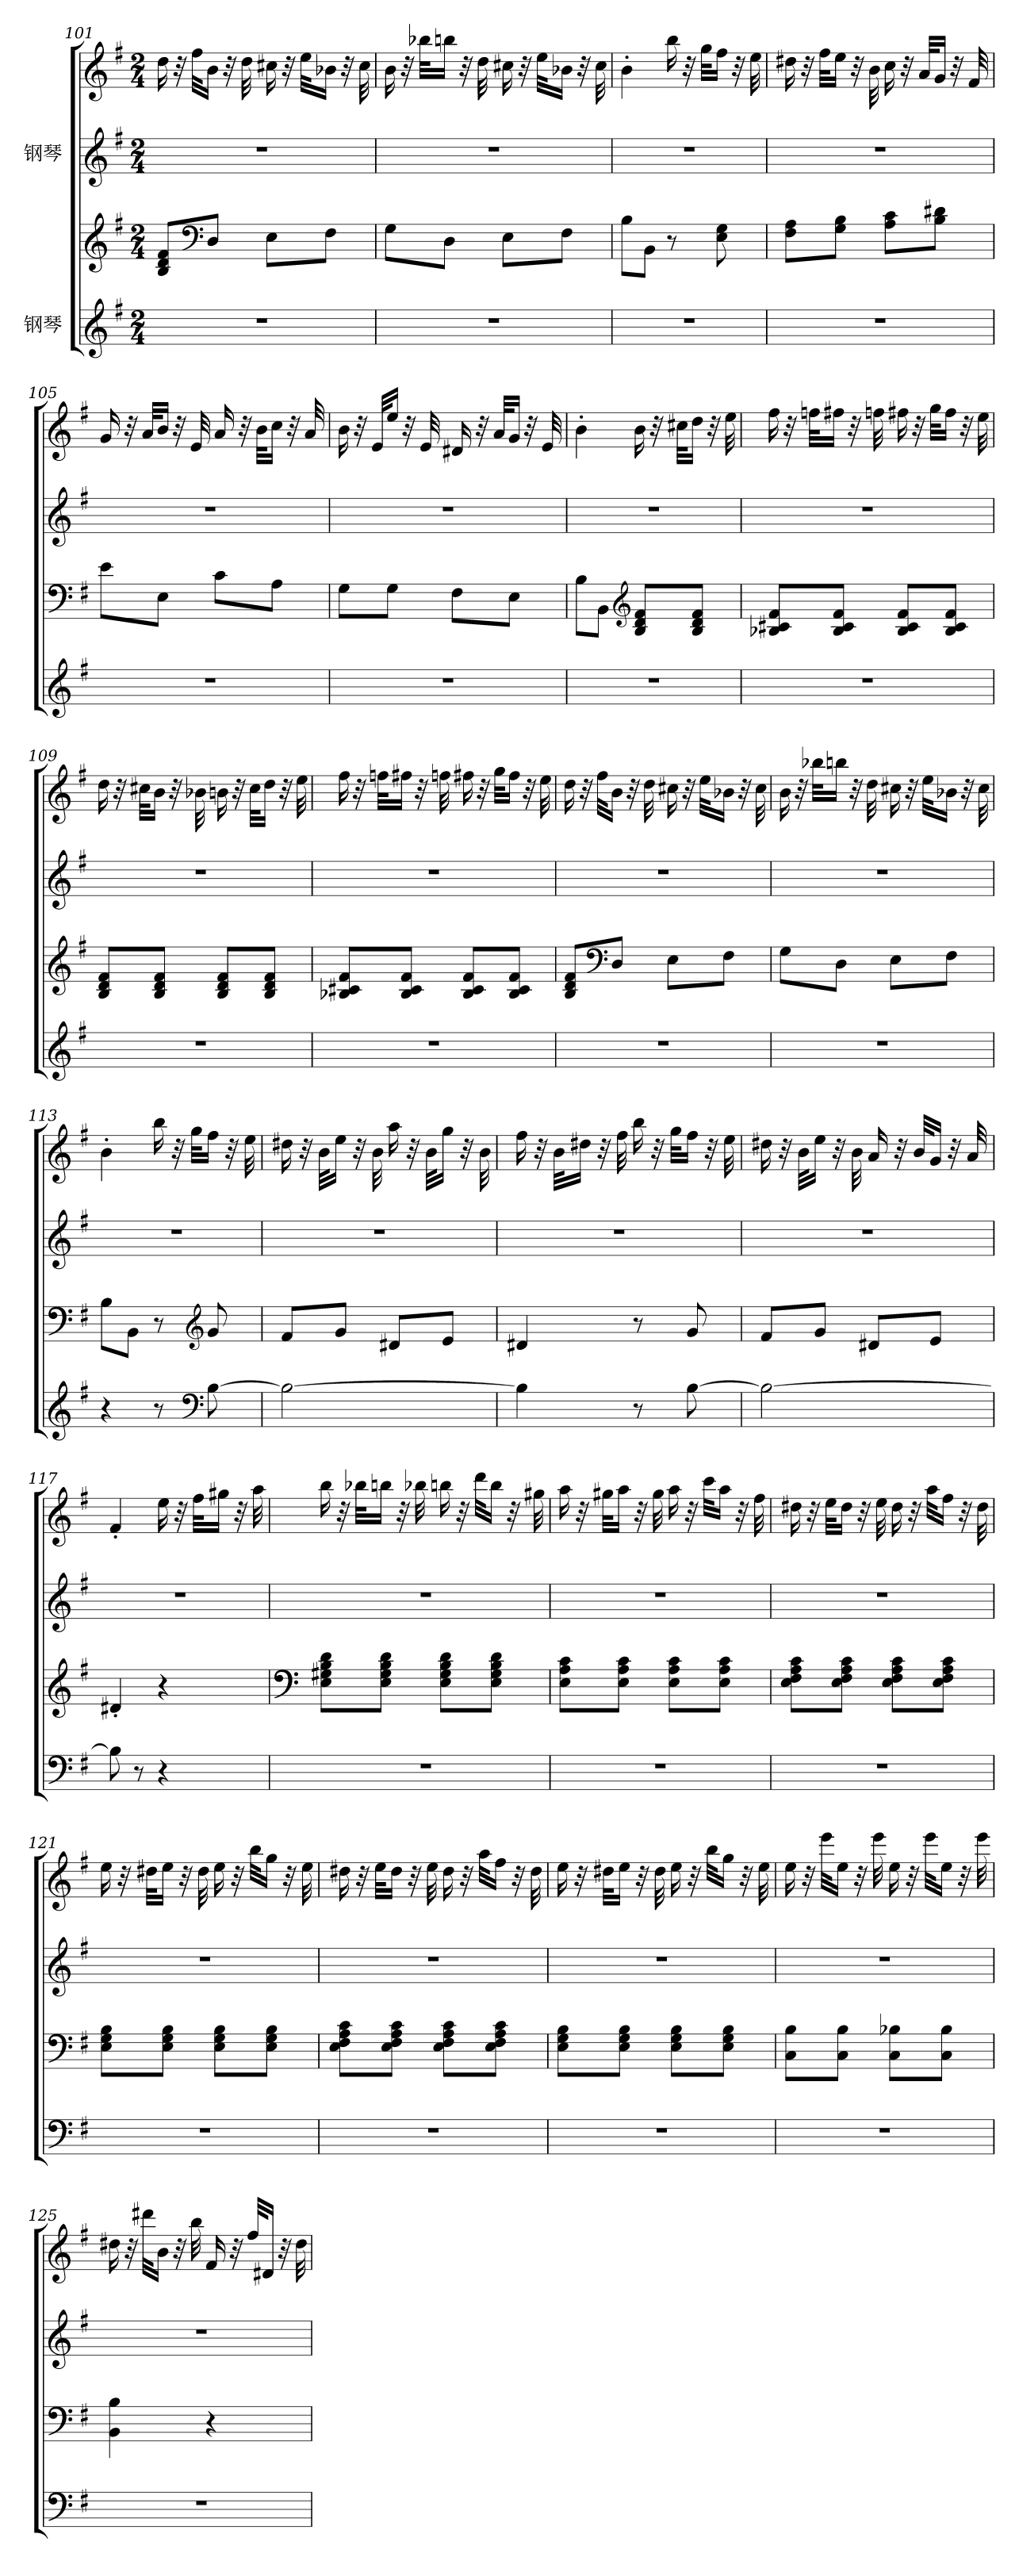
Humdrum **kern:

**kern	**kern	**kern	**kern
*part2	*part2	*part1	*part1
*staff4	*staff3	*staff2	*staff1
*I"钢琴	*	*I"钢琴	*
*clefG2	*clefG2	*clefG2	*clefG2
*k[f#]	*k[f#]	*k[f#]	*k[f#]
*M2/4	*M2/4	*M2/4	*M2/4
=101	=101	=101	=101
2r	8B/ 8d/ 8f#/L	2r	16dd\
.	.	.	32r
.	.	.	32ff#\KLL
*	*clefF4	*	*
.	8D/J	.	16b\JJ
.	.	.	32r
.	.	.	32dd\
.	8E\L	.	16cc#X\
.	.	.	32r
.	.	.	32ee\KLL
.	8F#\J	.	16b-X\JJ
.	.	.	32r
.	.	.	32cc#\
!!LO:LB:g=z
=102	=102	=102	=102
2r	8G\L	2r	16b\
.	.	.	32r
.	.	.	32bb-X\KLL
.	8D\J	.	16bbn\JJ
.	.	.	32r
.	.	.	32dd\
.	8E\L	.	16cc#X\
.	.	.	32r
.	.	.	32ee\KLL
.	8F#\J	.	16b-X\JJ
.	.	.	32r
.	.	.	32cc#\
=103	=103	=103	=103
2r	8B\L	2r	4b'\
.	8BB\J	.	.
.	8r	.	16bb\
.	.	.	32r
.	.	.	32gg\KLL
.	8E\ 8G\	.	16ff#\JJ
.	.	.	32r
.	.	.	32ee\
=104	=104	=104	=104
2r	8F#\ 8A\L	2r	16dd#X\
.	.	.	32r
.	.	.	32ff#\KLL
.	8G\ 8B\J	.	16ee\JJ
.	.	.	32r
.	.	.	32b\
.	8A\ 8c\L	.	16cc\
.	.	.	32r
.	.	.	32a/KLL
.	8B\ 8d#X\J	.	16g/JJ
.	.	.	32r
.	.	.	32f#/
!!LO:PB:g=z
=105	=105	=105	=105
2r	8e\L	2r	16g/
.	.	.	32r
.	.	.	32a/KLL
.	8E\J	.	16b/JJ
.	.	.	32r
.	.	.	32e/
.	8c\L	.	16a/
.	.	.	32r
.	.	.	32b\KLL
.	8A\J	.	16cc\JJ
.	.	.	32r
.	.	.	32a/
=106	=106	=106	=106
2r	8G\L	2r	16b\
.	.	.	32r
.	.	.	32e/KLL
.	8G\J	.	16ee/JJ
.	.	.	32r
.	.	.	32e/
.	8F#\L	.	16d#X/
.	.	.	32r
.	.	.	32a/KLL
.	8E\J	.	16g/JJ
.	.	.	32r
.	.	.	32e/
=107	=107	=107	=107
2r	8B\L	2r	4b'\
.	8BB\J	.	.
*	*clefG2	*	*
.	8B/ 8d/ 8f#/L	.	16b\
.	.	.	32r
.	.	.	32cc#X\KLL
.	8B/ 8d/ 8f#/J	.	16dd\JJ
.	.	.	32r
.	.	.	32ee\
!!LO:LB:g=z
=108	=108	=108	=108
2r	8B-X/ 8c#X/ 8f#/L	2r	16ff#\
.	.	.	32r
.	.	.	32ffn\KLL
.	8B-/ 8c#/ 8f#/J	.	16ff#X\JJ
.	.	.	32r
.	.	.	32ffn\
.	8B-/ 8c#/ 8f#/L	.	16ff#X\
.	.	.	32r
.	.	.	32gg\KLL
.	8B-/ 8c#/ 8f#/J	.	16ff#\JJ
.	.	.	32r
.	.	.	32ee\
=109	=109	=109	=109
2r	8B/ 8d/ 8f#/L	2r	16dd\
.	.	.	32r
.	.	.	32cc#X\KLL
.	8B/ 8d/ 8f#/J	.	16b\JJ
.	.	.	32r
.	.	.	32b-X\
.	8B/ 8d/ 8f#/L	.	16bn\
.	.	.	32r
.	.	.	32cc#\KLL
.	8B/ 8d/ 8f#/J	.	16dd\JJ
.	.	.	32r
.	.	.	32ee\
!!LO:LB:g=z
=110	=110	=110	=110
2r	8B-X/ 8c#X/ 8f#/L	2r	16ff#\
.	.	.	32r
.	.	.	32ffn\KLL
.	8B-/ 8c#/ 8f#/J	.	16ff#X\JJ
.	.	.	32r
.	.	.	32ffn\
.	8B-/ 8c#/ 8f#/L	.	16ff#X\
.	.	.	32r
.	.	.	32gg\KLL
.	8B-/ 8c#/ 8f#/J	.	16ff#\JJ
.	.	.	32r
.	.	.	32ee\
=111	=111	=111	=111
2r	8B/ 8d/ 8f#/L	2r	16dd\
.	.	.	32r
.	.	.	32ff#\KLL
*	*clefF4	*	*
.	8D/J	.	16b\JJ
.	.	.	32r
.	.	.	32dd\
.	8E\L	.	16cc#X\
.	.	.	32r
.	.	.	32ee\KLL
.	8F#\J	.	16b-X\JJ
.	.	.	32r
.	.	.	32cc#\
!!LO:PB:g=z
=112	=112	=112	=112
2r	8G\L	2r	16b\
.	.	.	32r
.	.	.	32bb-X\KLL
.	8D\J	.	16bbn\JJ
.	.	.	32r
.	.	.	32dd\
.	8E\L	.	16cc#X\
.	.	.	32r
.	.	.	32ee\KLL
.	8F#\J	.	16b-X\JJ
.	.	.	32r
.	.	.	32cc#\
=113	=113	=113	=113
4r	8B\L	2r	4b'\
.	8BB\J	.	.
8r	8r	.	16bb\
.	.	.	32r
.	.	.	32gg\KLL
*clefF4	*clefG2	*	*
[8B\	8g/	.	16ff#\JJ
.	.	.	32r
.	.	.	32ee\
=114	=114	=114	=114
2B\_	8f#/L	2r	16dd#X\
.	.	.	32r
.	.	.	32b\KLL
.	8g/J	.	16ee\JJ
.	.	.	32r
.	.	.	32b\
.	8d#X/L	.	16aa\
.	.	.	32r
.	.	.	32b\KLL
.	8e/J	.	16gg\JJ
.	.	.	32r
.	.	.	32b\
!!LO:LB:g=z
=115	=115	=115	=115
4B\]	4d#X/	2r	16ff#\
.	.	.	32r
.	.	.	32b\KLL
.	.	.	16dd#X\JJ
.	.	.	32r
.	.	.	32ff#\
8r	8r	.	16bb\
.	.	.	32r
.	.	.	32gg\KLL
[8B\	8g/	.	16ff#\JJ
.	.	.	32r
.	.	.	32ee\
=116	=116	=116	=116
2B\_	8f#/L	2r	16dd#X\
.	.	.	32r
.	.	.	32b\KLL
.	8g/J	.	16ee\JJ
.	.	.	32r
.	.	.	32b\
.	8d#X/L	.	16a/
.	.	.	32r
.	.	.	32b/KLL
.	8e/J	.	16g/JJ
.	.	.	32r
.	.	.	32a/
=117	=117	=117	=117
8B\]	4d#X'/	2r	4f#'/
8r	.	.	.
4r	4r	.	16ee\
.	.	.	32r
.	.	.	32ff#\KLL
.	.	.	16gg#X\JJ
.	.	.	32r
.	.	.	32aa\
!!LO:LB:g=z
=118	=118	=118	=118
*	*clefF4	*	*
2r	8E\ 8G#X\ 8B\ 8d\L	2r	16bb\
.	.	.	32r
.	.	.	32bb-X\KLL
.	8E\ 8G#\ 8B\ 8d\J	.	16bbn\JJ
.	.	.	32r
.	.	.	32bb-X\
.	8E\ 8G#\ 8B\ 8d\L	.	16bbn\
.	.	.	32r
.	.	.	32ddd\KLL
.	8E\ 8G#\ 8B\ 8d\J	.	16bb\JJ
.	.	.	32r
.	.	.	32gg#X\
=119	=119	=119	=119
2r	8E\ 8A\ 8c\L	2r	16aa\
.	.	.	32r
.	.	.	32gg#X\KLL
.	8E\ 8A\ 8c\J	.	16aa\JJ
.	.	.	32r
.	.	.	32gg#\
.	8E\ 8A\ 8c\L	.	16aa\
.	.	.	32r
.	.	.	32ccc\KLL
.	8E\ 8A\ 8c\J	.	16aa\JJ
.	.	.	32r
.	.	.	32ff#\
!!LO:PB:g=z
=120	=120	=120	=120
2r	8E\ 8F#\ 8A\ 8c\L	2r	16dd#X\
.	.	.	32r
.	.	.	32ee\KLL
.	8E\ 8F#\ 8A\ 8c\J	.	16dd#\JJ
.	.	.	32r
.	.	.	32ee\
.	8E\ 8F#\ 8A\ 8c\L	.	16dd#\
.	.	.	32r
.	.	.	32aa\KLL
.	8E\ 8F#\ 8A\ 8c\J	.	16ff#\JJ
.	.	.	32r
.	.	.	32dd#\
=121	=121	=121	=121
2r	8E\ 8G\ 8B\L	2r	16ee\
.	.	.	32r
.	.	.	32dd#X\KLL
.	8E\ 8G\ 8B\J	.	16ee\JJ
.	.	.	32r
.	.	.	32dd#\
.	8E\ 8G\ 8B\L	.	16ee\
.	.	.	32r
.	.	.	32bb\KLL
.	8E\ 8G\ 8B\J	.	16gg\JJ
.	.	.	32r
.	.	.	32ee\
=122	=122	=122	=122
2r	8E\ 8F#\ 8A\ 8c\L	2r	16dd#X\
.	.	.	32r
.	.	.	32ee\KLL
.	8E\ 8F#\ 8A\ 8c\J	.	16dd#\JJ
.	.	.	32r
.	.	.	32ee\
.	8E\ 8F#\ 8A\ 8c\L	.	16dd#\
.	.	.	32r
.	.	.	32aa\KLL
.	8E\ 8F#\ 8A\ 8c\J	.	16ff#\JJ
.	.	.	32r
.	.	.	32dd#\
!!LO:LB:g=z
=123	=123	=123	=123
2r	8E\ 8G\ 8B\L	2r	16ee\
.	.	.	32r
.	.	.	32dd#X\KLL
.	8E\ 8G\ 8B\J	.	16ee\JJ
.	.	.	32r
.	.	.	32dd#\
.	8E\ 8G\ 8B\L	.	16ee\
.	.	.	32r
.	.	.	32bb\KLL
.	8E\ 8G\ 8B\J	.	16gg\JJ
.	.	.	32r
.	.	.	32ee\
=124	=124	=124	=124
2r	8C\ 8B\L	2r	16ee\
.	.	.	32r
.	.	.	32eee\KLL
.	8C\ 8B\J	.	16ee\JJ
.	.	.	32r
.	.	.	32eee\
.	8C\ 8B-X\L	.	16ee\
.	.	.	32r
.	.	.	32eee\KLL
.	8C\ 8B-\J	.	16ee\JJ
.	.	.	32r
.	.	.	32eee\
=125	=125	=125	=125
2r	4BB\ 4B\	2r	16dd#X\
.	.	.	32r
.	.	.	32ddd#X\KLL
.	.	.	16b\JJ
.	.	.	32r
.	.	.	32bb\
.	4r	.	16f#/
.	.	.	32r
.	.	.	32ff#/KLL
.	.	.	16d#X/JJ
.	.	.	32r
.	.	.	32dd#\
=	=	=	=
*-	*-	*-	*-
